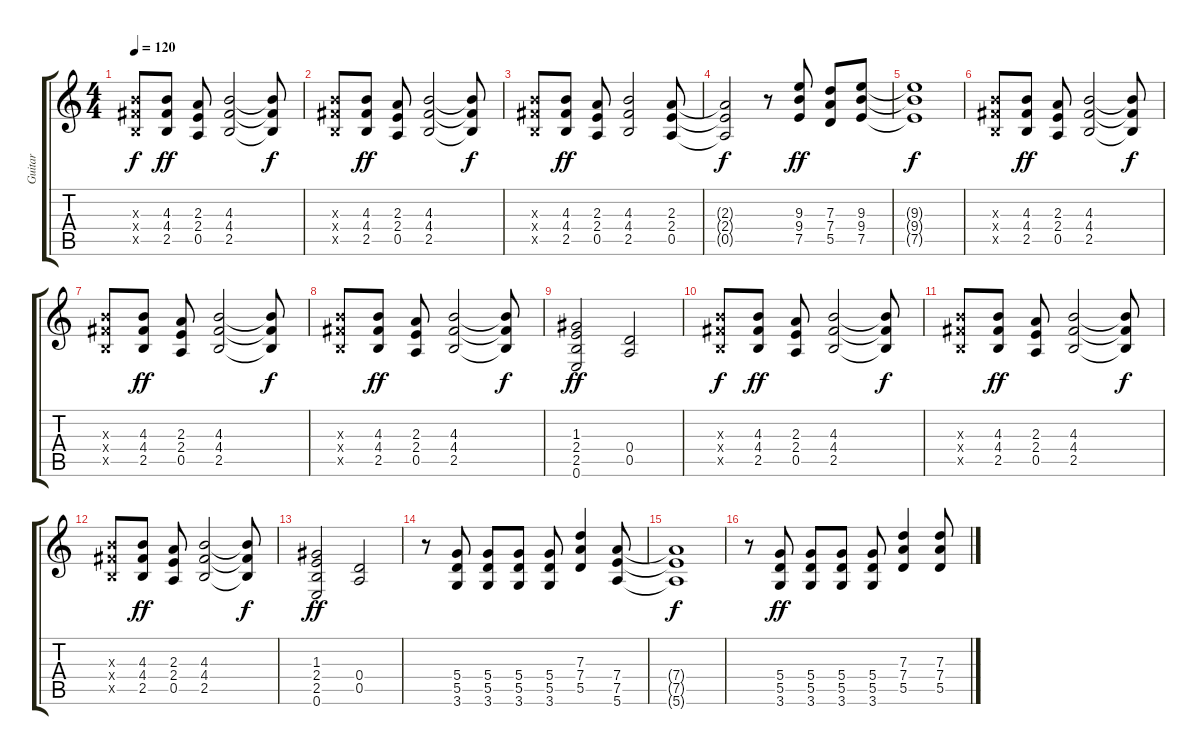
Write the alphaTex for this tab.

\track ("Guitar" "Guitar") {instrument distortionguitar}
\staff {score tabs}
\tuning (E4 B3 G3 D3 A2 E2) {hide}
\ts (4 4)
\tempo 120
\clef g2
\ks c
(4.3{x} 4.4{x} 2.5{x}).8{dy f} (4.3 4.4 2.5).8{dy ff} (2.3 2.4 0.5).8 (4.3 4.4 2.5).2 (4.3{t} 4.4{t} 2.5{t}).8{dy f} |
(4.3{x} 4.4{x} 2.5{x}).8 (4.3 4.4 2.5).8{dy ff} (2.3 2.4 0.5).8 (4.3 4.4 2.5).2 (4.3{t} 4.4{t} 2.5{t}).8{dy f} |
(4.3{x} 4.4{x} 2.5{x}).8 (4.3 4.4 2.5).8{dy ff} (2.3 2.4 0.5).8 (4.3 4.4 2.5).2 (2.3 2.4 0.5).8 |
(2.3{t} 2.4{t} 0.5{t}).2{dy f} r.8 (9.3 9.4 7.5).8{dy ff} (7.3 7.4 5.5).8 (9.3 9.4 7.5).8 |
(9.3{t} 9.4{t} 7.5{t}).1{dy f} |
(4.3{x} 4.4{x} 2.5{x}).8 (4.3 4.4 2.5).8{dy ff} (2.3 2.4 0.5).8 (4.3 4.4 2.5).2 (4.3{t} 4.4{t} 2.5{t}).8{dy f} |
(4.3{x} 4.4{x} 2.5{x}).8 (4.3 4.4 2.5).8{dy ff} (2.3 2.4 0.5).8 (4.3 4.4 2.5).2 (4.3{t} 4.4{t} 2.5{t}).8{dy f} |
(4.3{x} 4.4{x} 2.5{x}).8 (4.3 4.4 2.5).8{dy ff} (2.3 2.4 0.5).8 (4.3 4.4 2.5).2 (4.3{t} 4.4{t} 2.5{t}).8{dy f} |
(1.3 2.4 2.5 0.6).2{dy ff} (0.4 0.5).2 |
(4.3{x} 4.4{x} 2.5{x}).8{dy f} (4.3 4.4 2.5).8{dy ff} (2.3 2.4 0.5).8 (4.3 4.4 2.5).2 (4.3{t} 4.4{t} 2.5{t}).8{dy f} |
(4.3{x} 4.4{x} 2.5{x}).8 (4.3 4.4 2.5).8{dy ff} (2.3 2.4 0.5).8 (4.3 4.4 2.5).2 (4.3{t} 4.4{t} 2.5{t}).8{dy f} |
(4.3{x} 4.4{x} 2.5{x}).8 (4.3 4.4 2.5).8{dy ff} (2.3 2.4 0.5).8 (4.3 4.4 2.5).2 (4.3{t} 4.4{t} 2.5{t}).8{dy f} |
(1.3 2.4 2.5 0.6).2{dy ff} (0.4 0.5).2 |
r.8 (5.4 5.5 3.6).8 (5.4 5.5 3.6).8 (5.4 5.5 3.6).8 (5.4 5.5 3.6).8 (7.3 7.4 5.5).4 (7.4 7.5 5.6).8 |
(7.4{t} 7.5{t} 5.6{t}).1{dy f} |
r.8 (5.4 5.5 3.6).8{dy ff} (5.4 5.5 3.6).8 (5.4 5.5 3.6).8 (5.4 5.5 3.6).8 (7.3 7.4 5.5).4 (7.3 7.4 5.5).8
